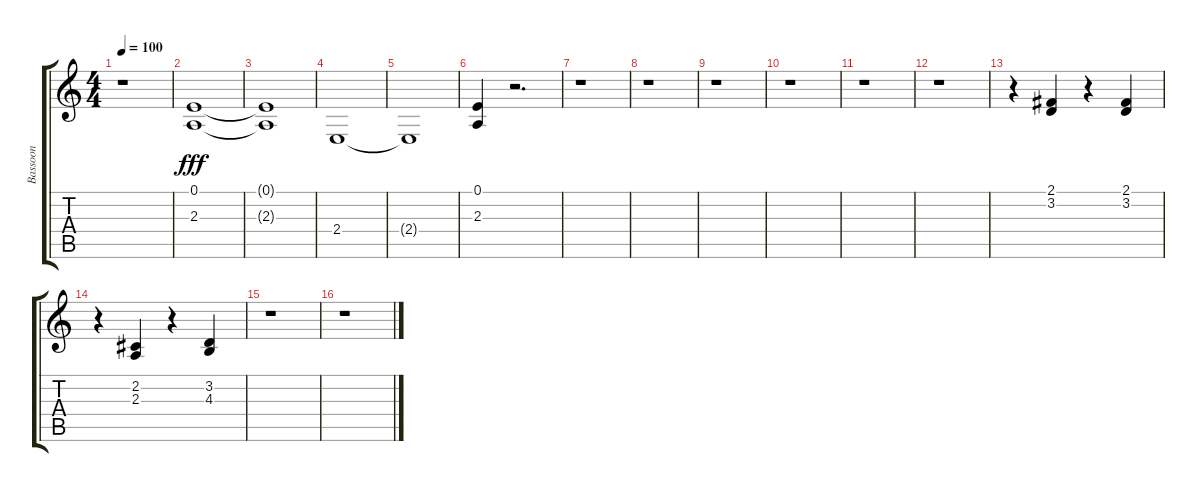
\track ("Bassoon" "Bassoon") {instrument bassoon}
\staff {score tabs}
\tuning (E4 B3 G3 D3 A2 E2) {hide}
\ts (4 4)
\tempo 100
\clef g2
\ks c
r.1{dy fff} |
(0.1 2.3).1 |
(0.1{t} 2.3{t}).1 |
2.4.1 |
2.4{t}.1 |
(0.1 2.3).4 r.2{d} |
r.1 |
r.1 |
r.1 |
r.1 |
r.1 |
r.1 |
r.4 (2.1 3.2).4 r.4 (2.1 3.2).4 |
r.4 (2.2 2.3).4 r.4 (3.2 4.3).4 |
r.1 |
r.1
